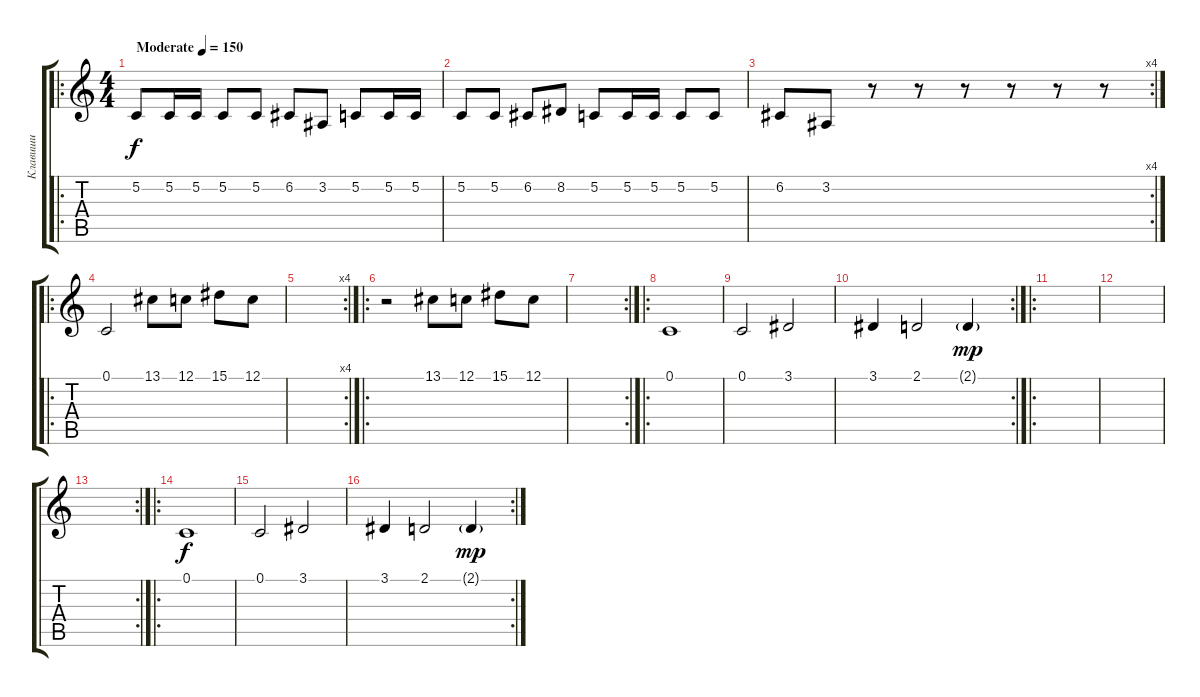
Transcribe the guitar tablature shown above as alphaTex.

\track ("Клавиши" "Клавиши") {instrument stringensemble1}
\staff {score tabs}
\tuning (C4 G3 Eb3 Bb2 F2 C2) {hide}
\ro
\ts (4 4)
\tempo (150 "Moderate")
\clef g2
\ks c
5.2.8{dy f instrument stringensemble1} 5.2.16 5.2.16 5.2.8 5.2.8 6.2.8 3.2.8 5.2.8 5.2.16 5.2.16 |
5.2.8 5.2.8 6.2.8 8.2.8 5.2.8 5.2.16 5.2.16 5.2.8 5.2.8 |
\rc 4
6.2.8 3.2.8 r.8 r.8 r.8 r.8 r.8 r.8 |
\ro
0.1.2 13.1.8 12.1.8 15.1.8 12.1.8 |
\rc 4
|
\ro
r.2 13.1.8 12.1.8 15.1.8 12.1.8 |
\rc 2
|
\ro
0.1.1 |
0.1.2 3.1.2 |
\rc 2
3.1.4 2.1.2 2.1{g}.4{dy mp} |
\ro
|
|
\rc 2
|
\ro
0.1.1{dy f} |
0.1.2 3.1.2 |
\rc 2
3.1.4 2.1.2 2.1{g}.4{dy mp}
